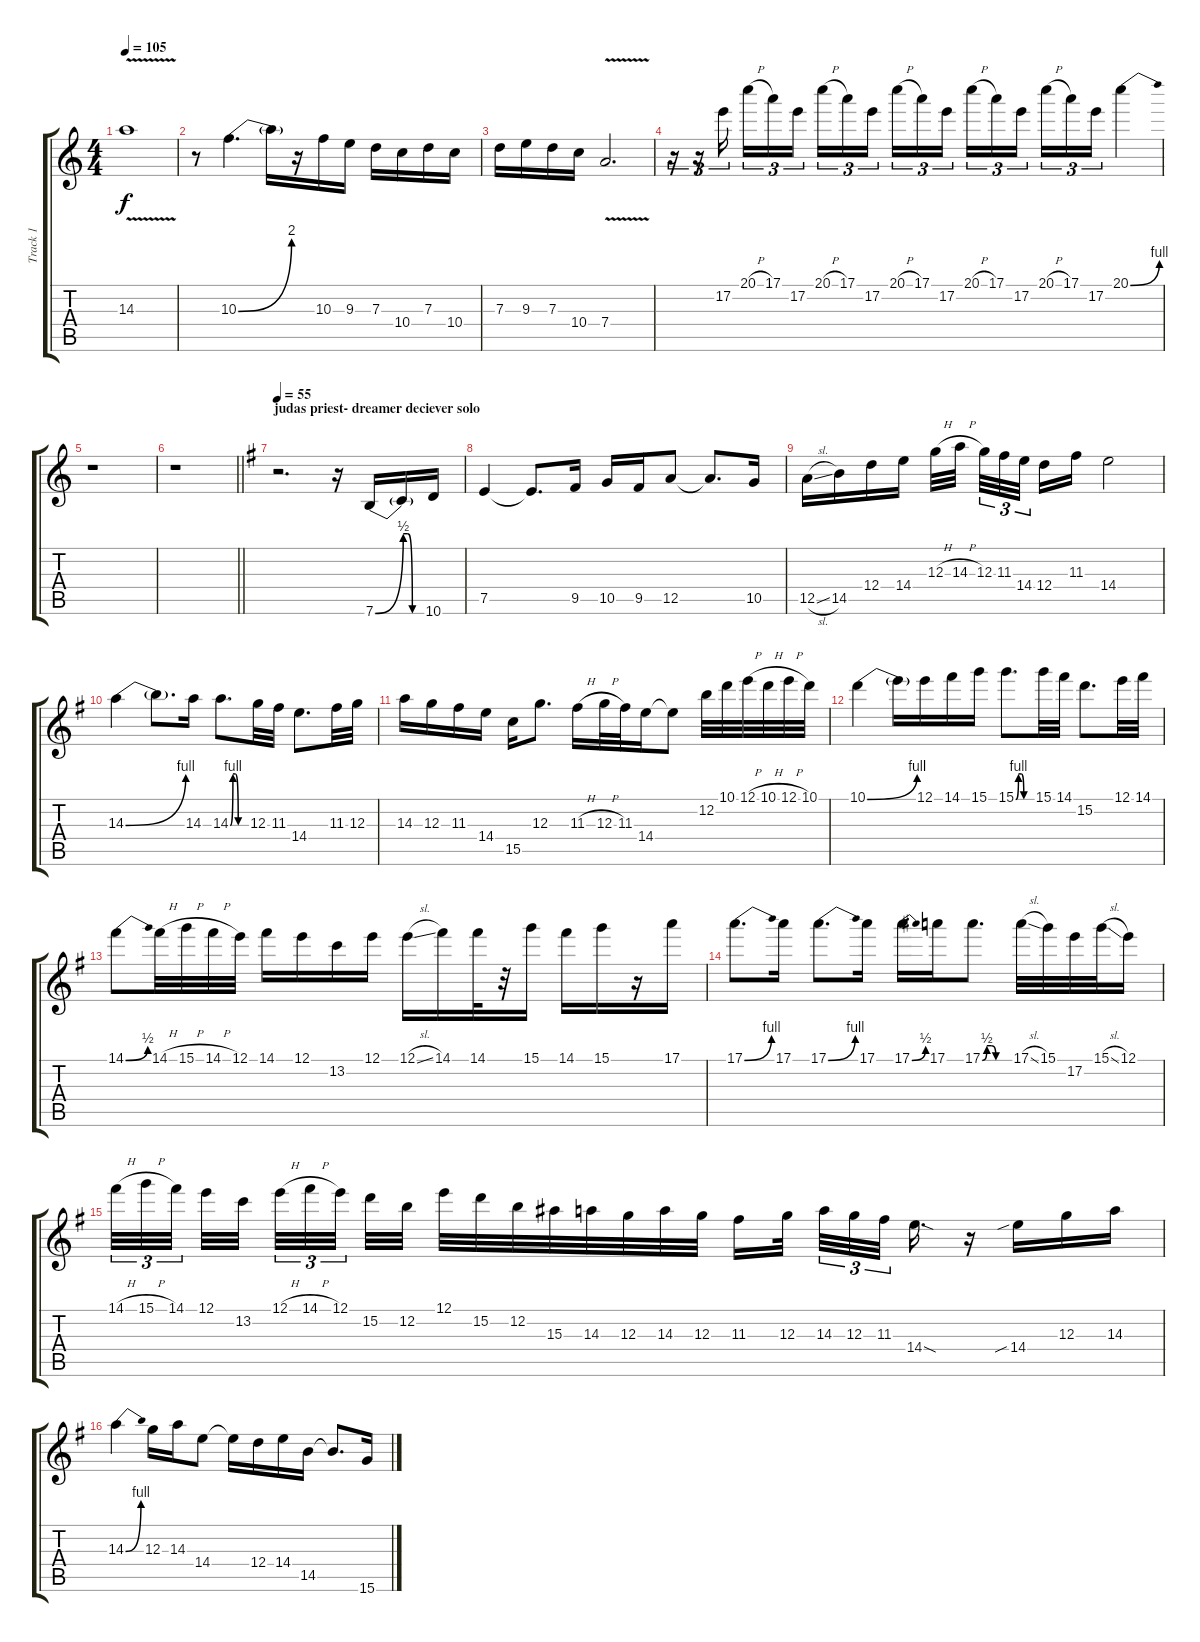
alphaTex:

\track ("Track 1" "Track 1") {instrument distortionguitar}
\staff {score tabs}
\tuning (E4 B3 G3 D3 A2 E2) {hide}
\ts (4 4)
\tempo 105
\clef g2
\ks c
14.3{v}.1{dy f} |
r.8 10.3{be (bend 0 0 60 8)}.4{d} 10.3{t}.16 r.16 10.3.16 9.3.16 7.3.16 10.4.16 7.3.16 10.4.16 |
7.3.16 9.3.16 7.3.16 10.4.16 7.4{v}.2{d} |
r.16{tu (3 2)} r.16{tu (3 2)} 17.2.16{tu (3 2) beam splitsecondary} 20.1{h}.16{tu (3 2)} 17.1.16{tu (3 2)} 17.2.16{tu (3 2)} 20.1{h}.16{tu (3 2)} 17.1.16{tu (3 2)} 17.2.16{tu (3 2) beam splitsecondary} 20.1{h}.16{tu (3 2)} 17.1.16{tu (3 2)} 17.2.16{tu (3 2)} 20.1{h}.16{tu (3 2)} 17.1.16{tu (3 2)} 17.2.16{tu (3 2) beam splitsecondary} 20.1{h}.16{tu (3 2)} 17.1.16{tu (3 2)} 17.2.16{tu (3 2)} 20.1{be (bend 0 0 60 4)}.4 |
r.1 |
\barLineRight lightlight
r.1 |
\section ("" "judas priest- dreamer deciever solo")
\tempo 55
\ks eminor
r.2{d} r.16 7.6{be (bend 0 0 60 2)}.16 7.6{be (custom 0 2 15 2 30 0 60 0) t}.16 10.6.16 |
7.5.4 7.5{t}.8{d} 9.5.16 10.5.16 9.5.16 12.5.8 12.5{t}.8{d} 10.5.16 |
12.5{sl}.16 14.5.16 12.4.16 14.4.16 12.3{h}.32 14.3{h}.32{beam splitsecondary} 12.3.32{tu (3 2)} 11.3.32{tu (3 2)} 14.4.32{tu (3 2) beam splitsecondary} 12.4.16 11.3.16 14.4.2 |
14.3{be (bend 0 0 60 4)}.4 14.3{t}.8{d} 14.3.16 14.3{be (custom 0 0 10 4 19 4 30 0 35 0 45 0 60 0)}.8{d} 12.3.32 11.3.32 14.4.8{d} 11.3.32 12.3.32 |
14.3.16 12.3.16 11.3.16 14.4.16 15.5.16 12.3.8{d} 11.3{h}.16 12.3{h}.32 11.3.32 14.4.16 14.4{t}.8 12.2.32 10.1.32 12.1{h}.32 10.1{h}.32 12.1{h}.32 10.1.32 |
10.1{be (bend 0 0 60 4)}.4 10.1{t}.16 12.1.16 14.1.16 15.1.16 15.1{be (custom 0 0 10 4 20 4 30 0 60 0)}.8{d} 15.1.32 14.1.32 15.2.8{d} 12.1.32 14.1.32 |
14.1{be (bend 0 0 60 2)}.8 14.1{h}.32 15.1{h}.32 14.1{h}.32 12.1.32 14.1.16 12.1.16 13.2.16 12.1.16 12.1{sl}.16 14.1.16 14.1.32 r.32 15.1.16 14.1.16 15.1.16 r.16 17.1.16 |
17.1{be (bend 0 0 60 4)}.8{d} 17.1.16 17.1{be (bend 0 0 60 4)}.8{d} 17.1.16 17.1{be (bend 0 0 60 2)}.16 17.1.16 17.1{be (custom 0 0 10 2 20 2 30 0 60 0)}.8{d} 17.1{sl}.32 15.1.32 17.2.32 15.1{sl}.32 12.1.16 |
14.1{h}.32{tu (3 2)} 15.1{h}.32{tu (3 2)} 14.1.32{tu (3 2) beam splitsecondary} 12.1.32 13.2.32{beam splitsecondary} 12.1{h}.32{tu (3 2)} 14.1{h}.32{tu (3 2)} 12.1.32{tu (3 2) beam splitsecondary} 15.2.32 12.2.32 12.1.32 15.2.32 12.2.32 15.3.32 14.3.32 12.3.32 14.3.32 12.3.32 11.3.16 12.3.32{beam splitsecondary} 14.3.32{tu (3 2)} 12.3.32{tu (3 2)} 11.3.32{tu (3 2) beam splitsecondary} 14.4{sod}.16{d} r.16 14.4{sib}.16 12.3.16 14.3.16 |
14.3{be (bend 0 0 60 4)}.4 12.3.16 14.3.16 14.4.8 14.4{t}.16 12.4.16 14.4.16 14.5.16 14.5{t}.8{d} 15.6.16
